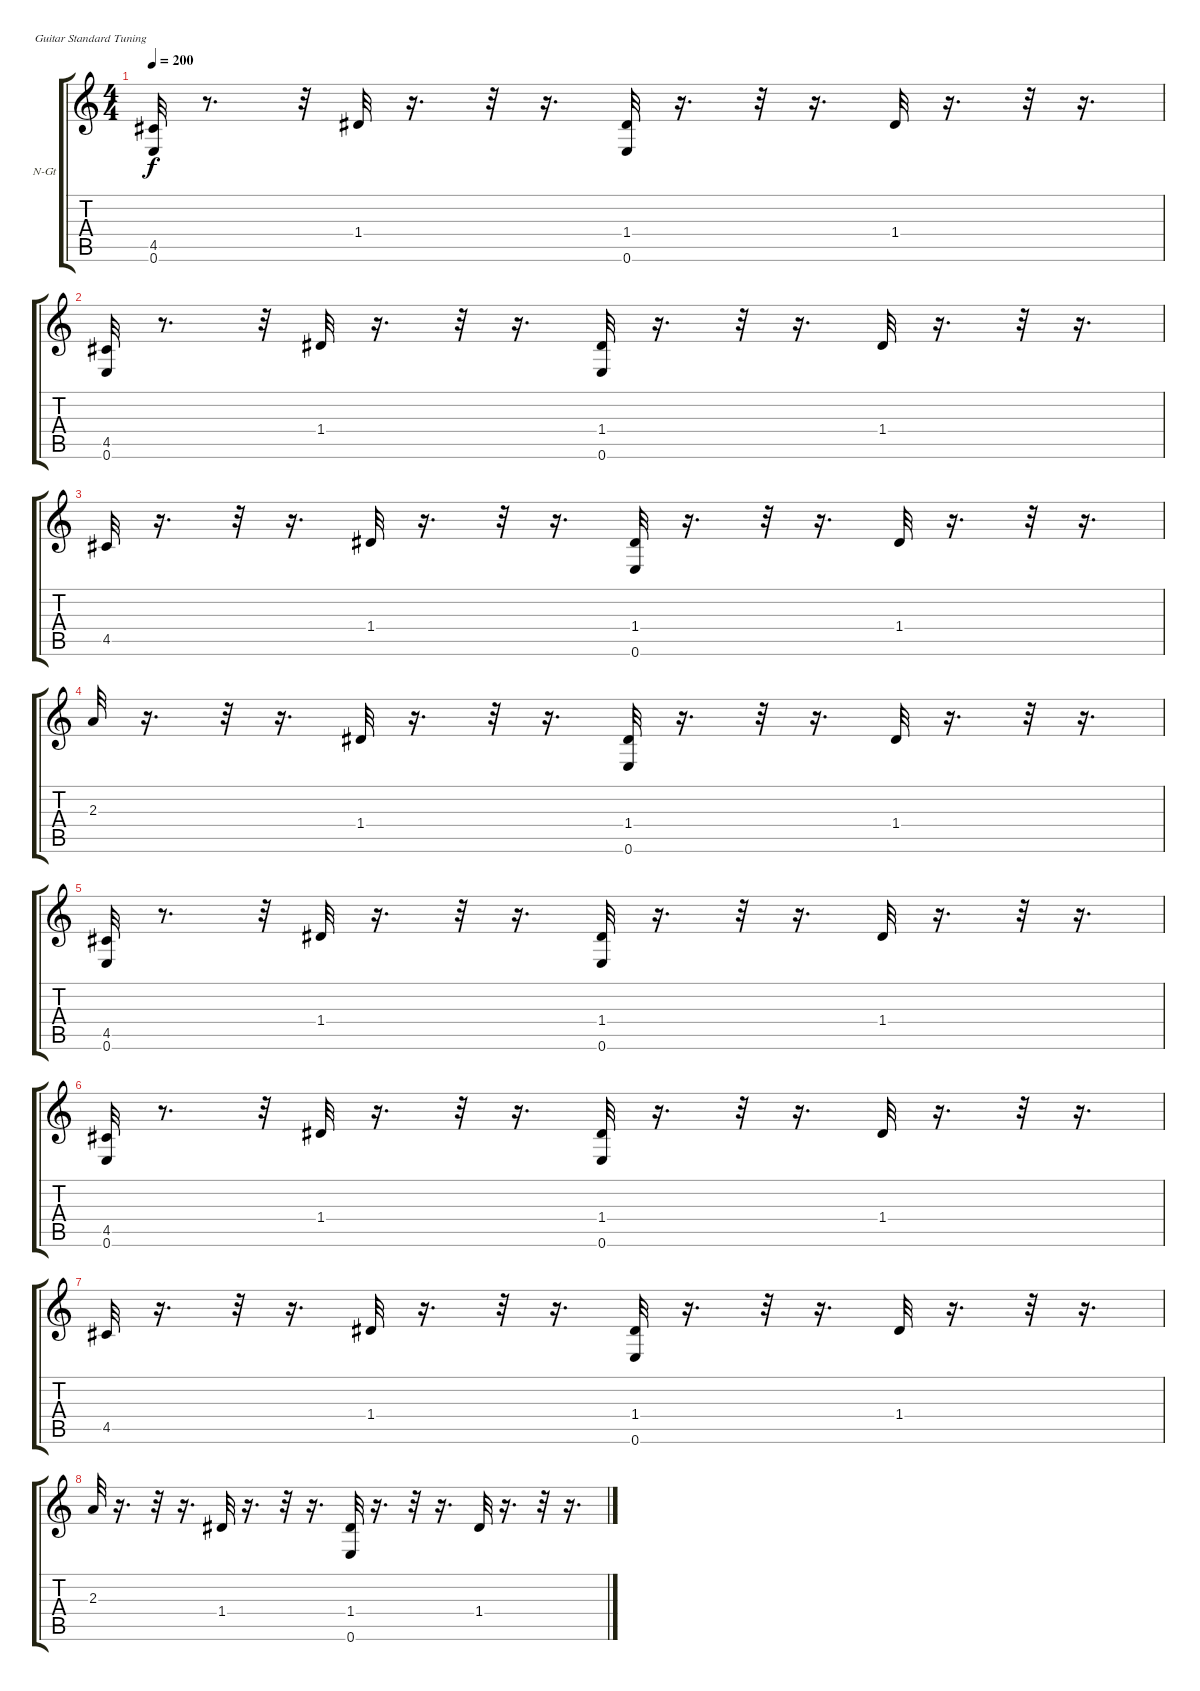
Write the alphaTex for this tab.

\bracketExtendMode groupsimilarinstruments
\firstSystemTrackNameOrientation horizontal
\otherSystemsTrackNameOrientation horizontal
\track ("Акустика" "N-Gt") {instrument acousticguitarnylon}
\staff {score tabs}
\tuning (E4 B3 G3 D3 A2 E2)
\ts (4 4)
\tempo 200
\clef g2
\ks c
(4.5 0.6).32{dy f} r.8{d} r.32 1.4.32 r.16{d} r.32 r.16{d} (1.4 0.6).32 r.16{d} r.32 r.16{d} 1.4.32 r.16{d} r.32 r.16{d} |
(4.5 0.6).32 r.8{d} r.32 1.4.32 r.16{d} r.32 r.16{d} (1.4 0.6).32 r.16{d} r.32 r.16{d} 1.4.32 r.16{d} r.32 r.16{d} |
4.5.32 r.16{d} r.32 r.16{d} 1.4.32 r.16{d} r.32 r.16{d} (1.4 0.6).32 r.16{d} r.32 r.16{d} 1.4.32 r.16{d} r.32 r.16{d} |
2.3.32 r.16{d} r.32 r.16{d} 1.4.32 r.16{d} r.32 r.16{d} (1.4 0.6).32 r.16{d} r.32 r.16{d} 1.4.32 r.16{d} r.32 r.16{d} |
(4.5 0.6).32 r.8{d} r.32 1.4.32 r.16{d} r.32 r.16{d} (1.4 0.6).32 r.16{d} r.32 r.16{d} 1.4.32 r.16{d} r.32 r.16{d} |
(4.5 0.6).32 r.8{d} r.32 1.4.32 r.16{d} r.32 r.16{d} (1.4 0.6).32 r.16{d} r.32 r.16{d} 1.4.32 r.16{d} r.32 r.16{d} |
4.5.32 r.16{d} r.32 r.16{d} 1.4.32 r.16{d} r.32 r.16{d} (1.4 0.6).32 r.16{d} r.32 r.16{d} 1.4.32 r.16{d} r.32 r.16{d} |
2.3.32 r.16{d} r.32 r.16{d} 1.4.32 r.16{d} r.32 r.16{d} (1.4 0.6).32 r.16{d} r.32 r.16{d} 1.4.32 r.16{d} r.32 r.16{d}
